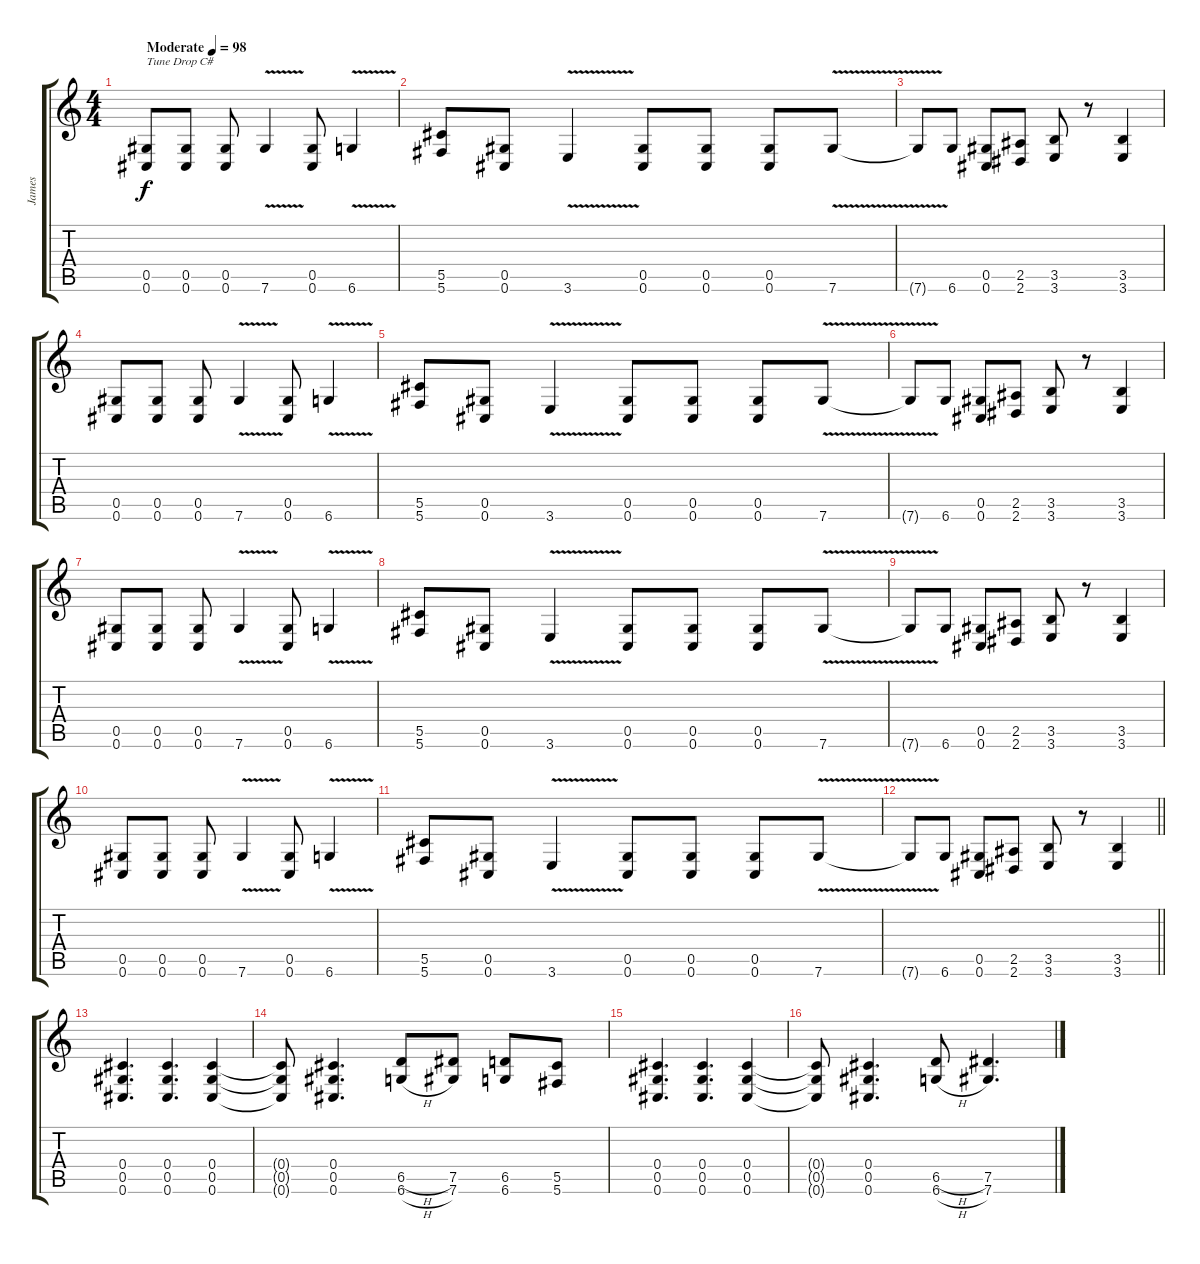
\track ("James" "James") {instrument distortionguitar}
\staff {score tabs}
\tuning (Eb4 Bb3 Gb3 Db3 Ab2 Db2) {hide}
\ts (4 4)
\tempo (98 "Moderate")
\clef g2
\ks c
(0.5 0.6).8{txt "Tune Drop C#" dy f instrument distortionguitar} (0.5 0.6).8 (0.5 0.6).8 7.6{v}.4 (0.5 0.6).8 6.6{v}.4 |
(5.5 5.6).8 (0.5 0.6).8 3.6{v}.4 (0.5 0.6).8 (0.5 0.6).8 (0.5 0.6).8 7.6{v}.8 |
7.6{t}.8 6.6.8 (0.5 0.6).8 (2.5 2.6).8 (3.5 3.6).8 r.8 (3.5 3.6).4 |
(0.5 0.6).8 (0.5 0.6).8 (0.5 0.6).8 7.6{v}.4 (0.5 0.6).8 6.6{v}.4 |
(5.5 5.6).8 (0.5 0.6).8 3.6{v}.4 (0.5 0.6).8 (0.5 0.6).8 (0.5 0.6).8 7.6{v}.8 |
7.6{t}.8 6.6.8 (0.5 0.6).8 (2.5 2.6).8 (3.5 3.6).8 r.8 (3.5 3.6).4 |
(0.5 0.6).8 (0.5 0.6).8 (0.5 0.6).8 7.6{v}.4 (0.5 0.6).8 6.6{v}.4 |
(5.5 5.6).8 (0.5 0.6).8 3.6{v}.4 (0.5 0.6).8 (0.5 0.6).8 (0.5 0.6).8 7.6{v}.8 |
7.6{t}.8 6.6.8 (0.5 0.6).8 (2.5 2.6).8 (3.5 3.6).8 r.8 (3.5 3.6).4 |
(0.5 0.6).8 (0.5 0.6).8 (0.5 0.6).8 7.6{v}.4 (0.5 0.6).8 6.6{v}.4 |
(5.5 5.6).8 (0.5 0.6).8 3.6{v}.4 (0.5 0.6).8 (0.5 0.6).8 (0.5 0.6).8 7.6{v}.8 |
\barLineRight lightlight
7.6{t}.8 6.6.8 (0.5 0.6).8 (2.5 2.6).8 (3.5 3.6).8 r.8 (3.5 3.6).4 |
\section ("" "")
(0.4 0.5 0.6).4{d} (0.4 0.5 0.6).4{d} (0.4 0.5 0.6).4 |
(0.4{t} 0.5{t} 0.6{t}).8 (0.4 0.5 0.6).4{d} (6.5{h} 6.6{h}).8 (7.5 7.6).8 (6.5 6.6).8 (5.5 5.6).8 |
(0.4 0.5 0.6).4{d} (0.4 0.5 0.6).4{d} (0.4 0.5 0.6).4 |
(0.4{t} 0.5{t} 0.6{t}).8 (0.4 0.5 0.6).4{d} (6.5{h} 6.6{h}).8 (7.5 7.6).4{d}
